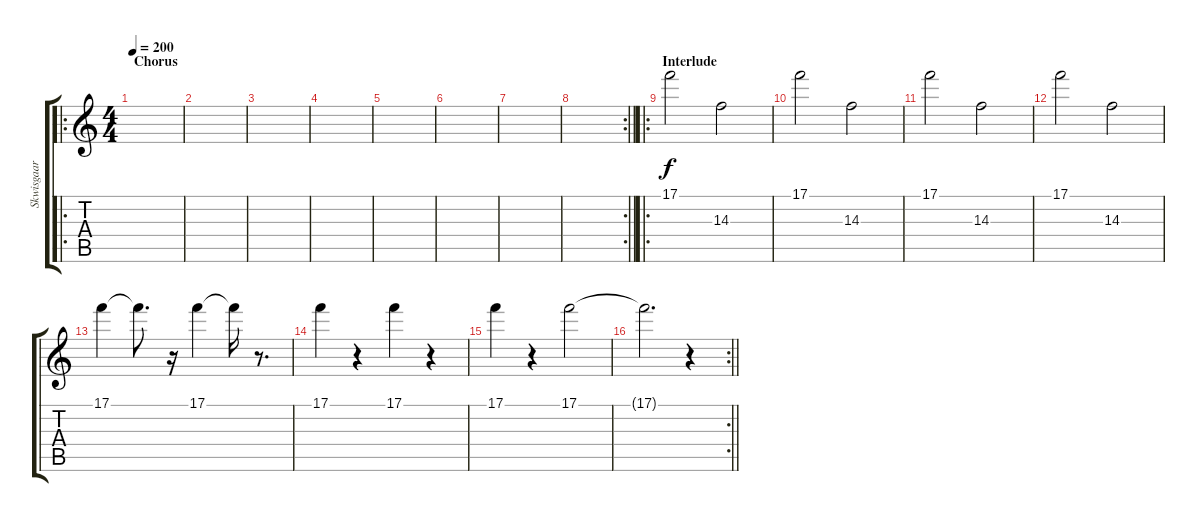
\track ("Skwisgaar Skwigelf (Solo Guitar 1)" "Skwisgaar ") {instrument overdrivenguitar}
\staff {score tabs}
\tuning (C4 G3 Eb3 Bb2 F2 C2) {hide}
\ro
\ts (4 4)
\section ("" "Chorus")
\tempo 200
\clef g2
\ks c
|
|
|
|
|
|
|
\rc 2
\barLineRight lightlight
|
\ro
\section ("" "Interlude")
17.1.2 14.3.2 |
17.1.2 14.3.2 |
17.1.2 14.3.2 |
17.1.2 14.3.2 |
17.1.4 17.1{t}.8{d} r.16 17.1.4 17.1{t}.16 r.8{d} |
17.1.4 r.4 17.1.4 r.4 |
17.1.4 r.4 17.1.2 |
\rc 2
\barLineRight lightlight
17.1{t}.2{d} r.4
